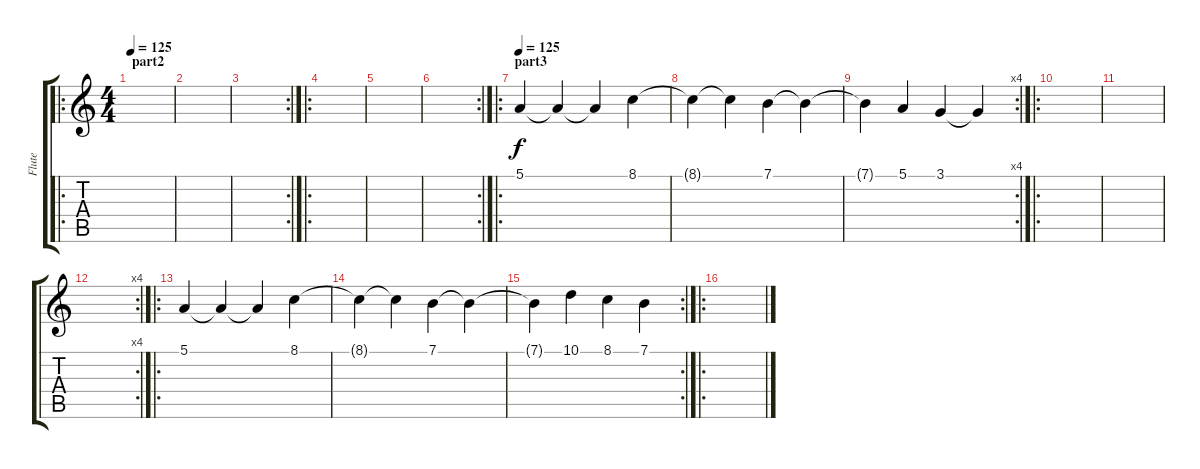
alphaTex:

\track ("Flute" "Flute") {instrument panflute}
\staff {score tabs}
\tuning (E4 B3 G3 D3 A2 E2) {hide}
\ro
\ts (4 4)
\section ("" "part2")
\tempo 125
\clef g2
\ks c
|
|
\rc 2
|
\ro
|
|
\rc 2
|
\ro
\section ("" "part3")
\tempo 125
5.1.4 5.1{t}.4 5.1{t}.4 8.1.4 |
8.1{t}.4 8.1{t}.4 7.1.4 7.1{t}.4 |
\rc 4
7.1{t}.4 5.1.4 3.1.4 3.1{t}.4 |
\ro
|
|
\rc 4
|
\ro
5.1.4 5.1{t}.4 5.1{t}.4 8.1.4 |
8.1{t}.4 8.1{t}.4 7.1.4 7.1{t}.4 |
\rc 2
7.1{t}.4 10.1.4 8.1.4 7.1.4 |
\ro
